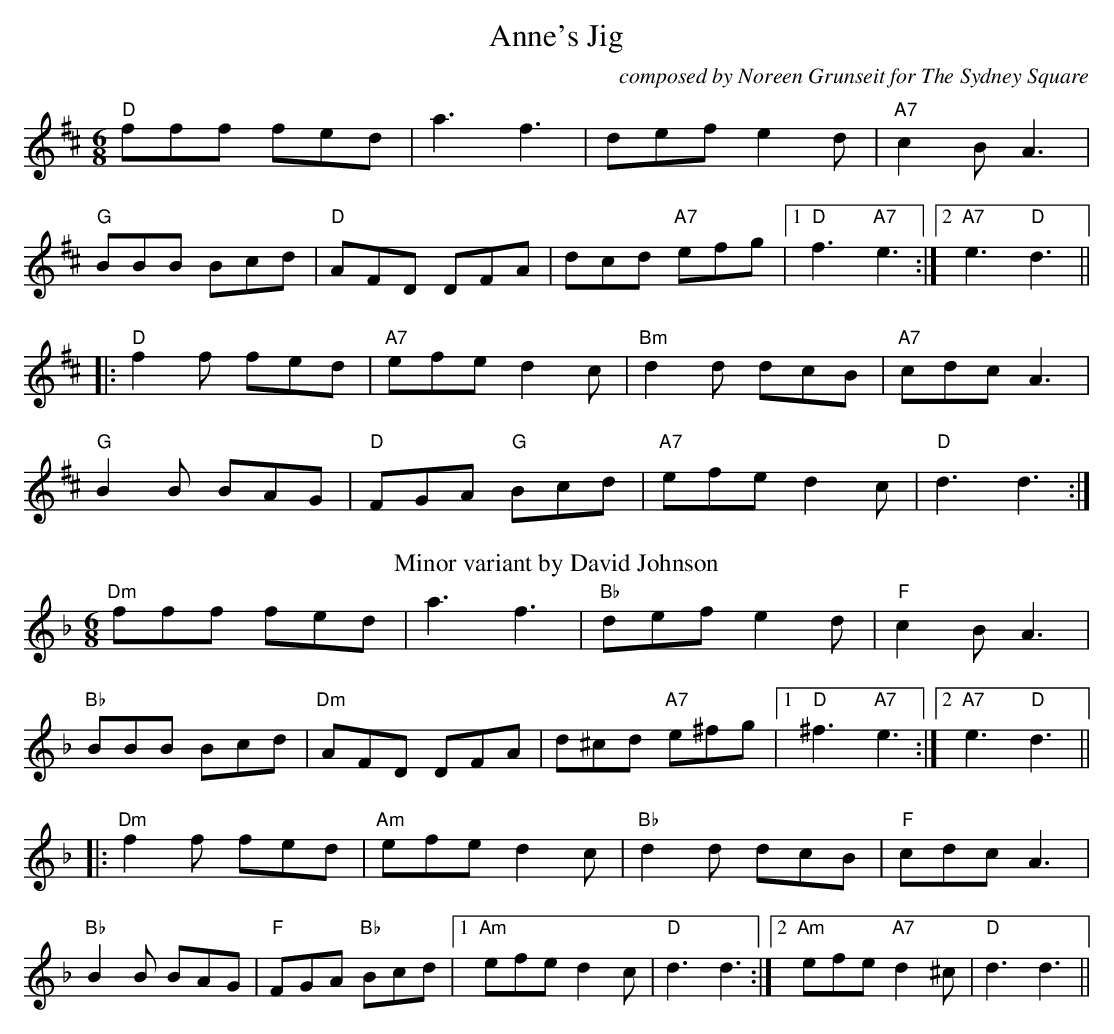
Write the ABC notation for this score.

X:1
T:Anne's Jig
C:composed by Noreen Grunseit for The Sydney Square
M:6/8
L:1/8
K:D
"D"fff fed|a3f3|def e2d|"A7"c2BA3|
"G"BBB Bcd|"D"AFD DFA|dcd "A7"efg|1"D"f3"A7"e3:|2"A7"e3"D"d3||
|:"D"f2f fed|"A7"efe d2c|"Bm"d2d dcB|"A7"cdc A3|
"G"B2B BAG|"D"FGA "G"Bcd|"A7"efe d2c|"D"d3d3:|
T:Minor variant by David Johnson
K:Dm
"Dm"fff fed|a3f3|"Bb"def e2d|"F"c2BA3|
"Bb"BBB Bcd|"Dm"AFD DFA|d^cd "A7"e^fg|1"D"^f3"A7"e3:|2"A7"e3"D"d3||
|:"Dm"f2f fed|"Am"efe d2c|"Bb"d2d dcB|"F"cdc A3|
"Bb"B2B BAG|"F"FGA "Bb"Bcd|1"Am"efe d2c|"D"d3d3:|2"Am"efe "A7"d2^c|"D"d3d3||
